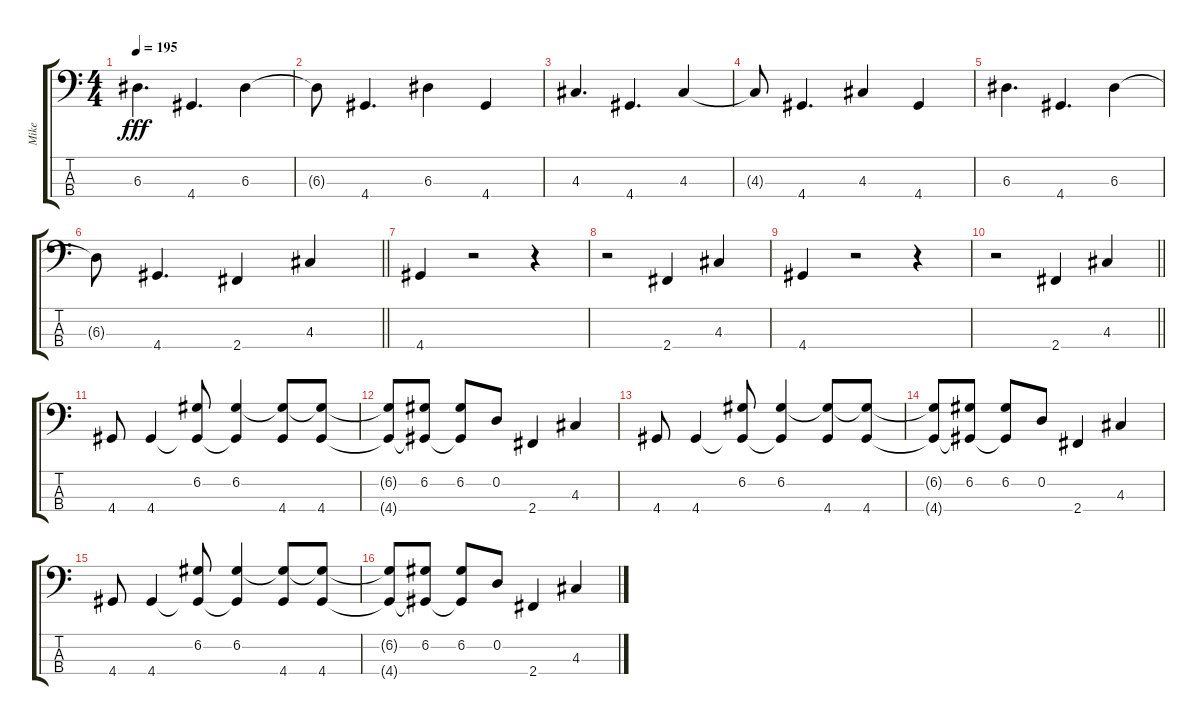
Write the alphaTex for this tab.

\track ("Mike" "Mike") {instrument electricbasspick}
\staff {score tabs}
\tuning (G2 D2 A1 E1) {hide}
\ts (4 4)
\tempo 195
\clef f4
\ks c
6.3.4{d dy fff} 4.4.4{d} 6.3.4 |
6.3{t}.8 4.4.4{d} 6.3.4 4.4.4 |
4.3.4{d} 4.4.4{d} 4.3.4 |
4.3{t}.8 4.4.4{d} 4.3.4 4.4.4 |
6.3.4{d} 4.4.4{d} 6.3.4 |
\barLineRight lightlight
6.3{t}.8 4.4.4{d} 2.4.4 4.3.4 |
4.4.4 r.2 r.4 |
r.2 2.4.4 4.3.4 |
4.4.4 r.2 r.4 |
\barLineRight lightlight
r.2 2.4.4 4.3.4 |
4.4.8 4.4.4 (6.2 4.4{t}).8 (6.2 4.4{t}).4 (6.2{t} 4.4).8 (6.2{t} 4.4).8 |
(6.2{t} 4.4{t}).8 (6.2 4.4{t}).8 (6.2 4.4{t}).8 0.2.8 2.4.4 4.3.4 |
4.4.8 4.4.4 (6.2 4.4{t}).8 (6.2 4.4{t}).4 (6.2{t} 4.4).8 (6.2{t} 4.4).8 |
(6.2{t} 4.4{t}).8 (6.2 4.4{t}).8 (6.2 4.4{t}).8 0.2.8 2.4.4 4.3.4 |
4.4.8 4.4.4 (6.2 4.4{t}).8 (6.2 4.4{t}).4 (6.2{t} 4.4).8 (6.2{t} 4.4).8 |
(6.2{t} 4.4{t}).8 (6.2 4.4{t}).8 (6.2 4.4{t}).8 0.2.8 2.4.4 4.3.4
